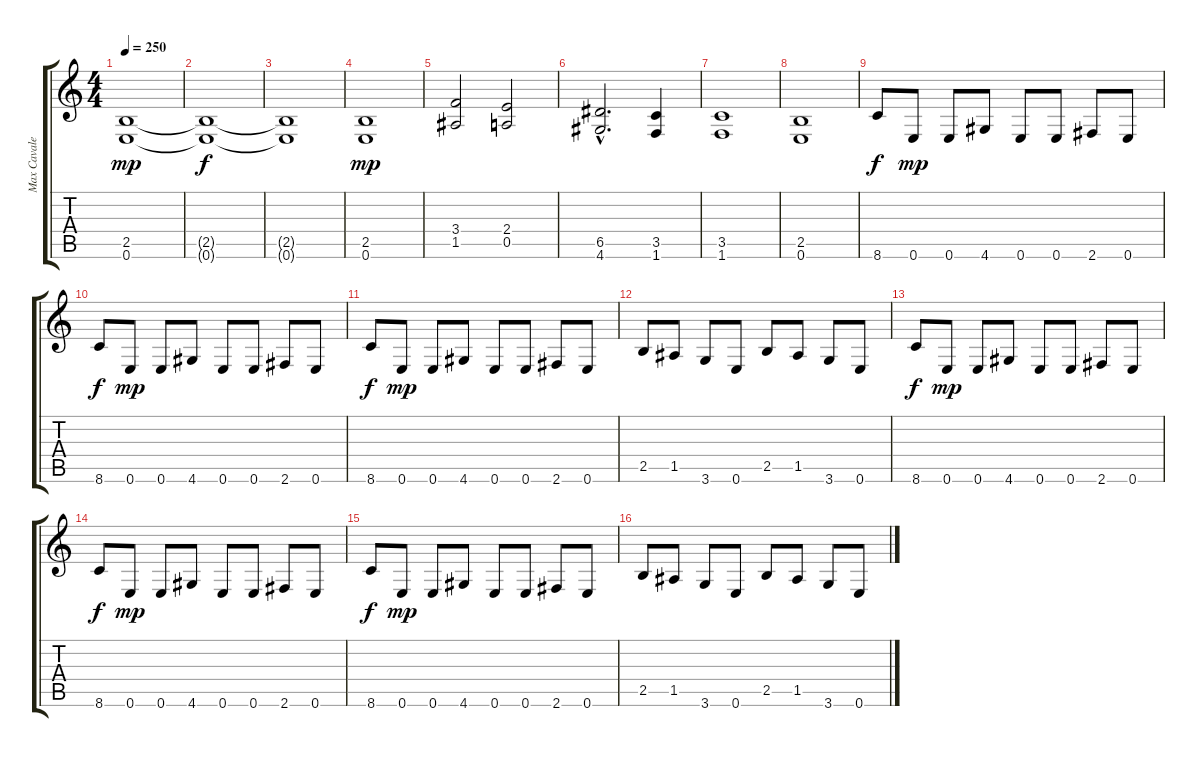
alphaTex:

\track ("Max Cavalera" "Max Cavale") {instrument distortionguitar}
\staff {score tabs}
\tuning (E4 B3 G3 D3 A2 E2) {hide}
\ts (4 4)
\tempo 250
\clef g2
\ks c
(2.5 0.6).1{dy mp} |
(2.5{t} 0.6{t}).1{dy f} |
(2.5{t} 0.6{t}).1 |
(2.5 0.6).1{dy mp} |
(3.4 1.5).2 (2.4 0.5).2 |
(6.5{hac} 4.6{hac}).2{d} (3.5 1.6).4 |
(3.5 1.6).1 |
(2.5 0.6).1 |
8.6.8{dy f} 0.6.8{dy mp} 0.6.8 4.6.8 0.6.8 0.6.8 2.6.8 0.6.8 |
8.6.8{dy f} 0.6.8{dy mp} 0.6.8 4.6.8 0.6.8 0.6.8 2.6.8 0.6.8 |
8.6.8{dy f} 0.6.8{dy mp} 0.6.8 4.6.8 0.6.8 0.6.8 2.6.8 0.6.8 |
2.5.8 1.5.8 3.6.8 0.6.8 2.5.8 1.5.8 3.6.8 0.6.8 |
8.6.8{dy f} 0.6.8{dy mp} 0.6.8 4.6.8 0.6.8 0.6.8 2.6.8 0.6.8 |
8.6.8{dy f} 0.6.8{dy mp} 0.6.8 4.6.8 0.6.8 0.6.8 2.6.8 0.6.8 |
8.6.8{dy f} 0.6.8{dy mp} 0.6.8 4.6.8 0.6.8 0.6.8 2.6.8 0.6.8 |
2.5.8 1.5.8 3.6.8 0.6.8 2.5.8 1.5.8 3.6.8 0.6.8
